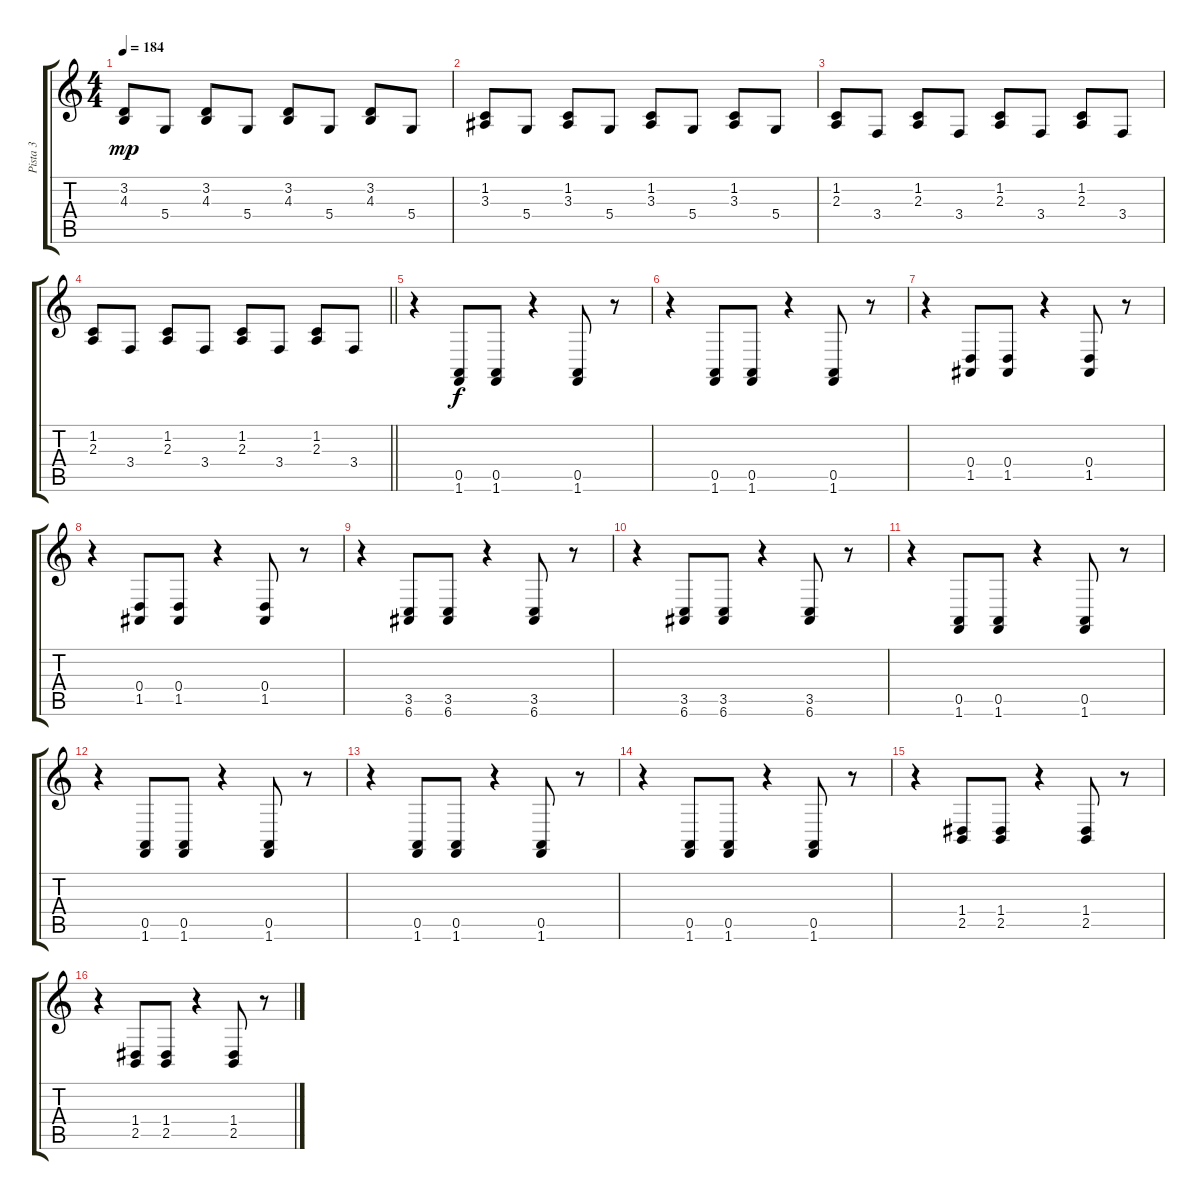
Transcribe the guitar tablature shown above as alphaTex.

\track ("Pista 3" "Pista 3") {instrument acousticgrandpiano}
\staff {score tabs}
\tuning (E4 B3 G3 D3 A2 E2) {hide}
\ts (4 4)
\tempo 184
\clef g2
\ks c
(3.2 4.3).8{dy mp} 5.4.8 (3.2 4.3).8 5.4.8 (3.2 4.3).8 5.4.8 (3.2 4.3).8 5.4.8 |
(1.2 3.3).8 5.4.8 (1.2 3.3).8 5.4.8 (1.2 3.3).8 5.4.8 (1.2 3.3).8 5.4.8 |
(1.2 2.3).8 3.4.8 (1.2 2.3).8 3.4.8 (1.2 2.3).8 3.4.8 (1.2 2.3).8 3.4.8 |
\barLineRight lightlight
(1.2 2.3).8 3.4.8 (1.2 2.3).8 3.4.8 (1.2 2.3).8 3.4.8 (1.2 2.3).8 3.4.8 |
r.4 (0.5 1.6).8{dy f} (0.5 1.6).8 r.4 (0.5 1.6).8 r.8 |
r.4 (0.5 1.6).8 (0.5 1.6).8 r.4 (0.5 1.6).8 r.8 |
r.4 (0.4 1.5).8 (0.4 1.5).8 r.4 (0.4 1.5).8 r.8 |
r.4 (0.4 1.5).8 (0.4 1.5).8 r.4 (0.4 1.5).8 r.8 |
r.4 (3.5 6.6).8 (3.5 6.6).8 r.4 (3.5 6.6).8 r.8 |
r.4 (3.5 6.6).8 (3.5 6.6).8 r.4 (3.5 6.6).8 r.8 |
r.4 (0.5 1.6).8 (0.5 1.6).8 r.4 (0.5 1.6).8 r.8 |
r.4 (0.5 1.6).8 (0.5 1.6).8 r.4 (0.5 1.6).8 r.8 |
r.4 (0.5 1.6).8 (0.5 1.6).8 r.4 (0.5 1.6).8 r.8 |
r.4 (0.5 1.6).8 (0.5 1.6).8 r.4 (0.5 1.6).8 r.8 |
r.4 (1.4 2.5).8 (1.4 2.5).8 r.4 (1.4 2.5).8 r.8 |
r.4 (1.4 2.5).8 (1.4 2.5).8 r.4 (1.4 2.5).8 r.8
